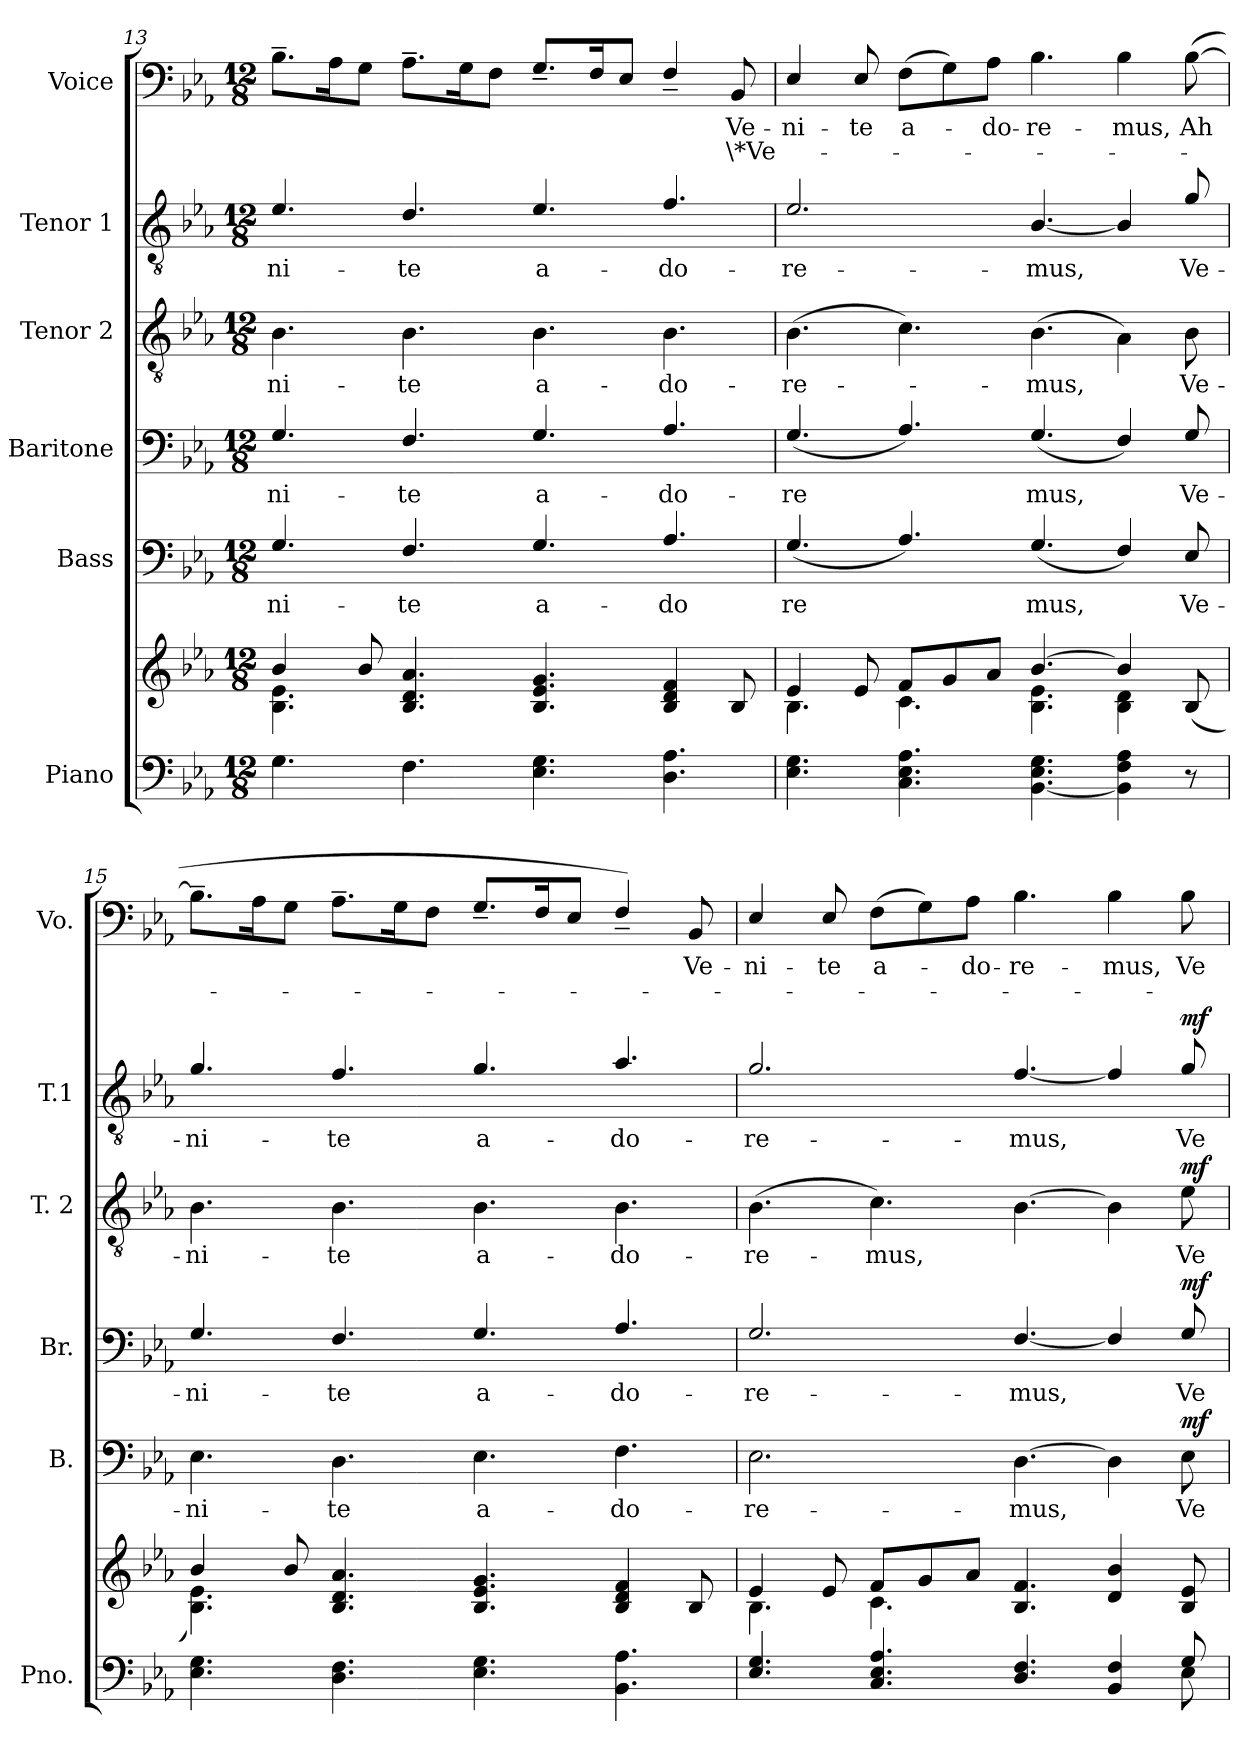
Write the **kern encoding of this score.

**kern	**kern	**kern	**text	**dynam	**kern	**text	**dynam	**kern	**text	**dynam	**kern	**text	**dynam	**kern	**text	**text
*part6	*part6	*part5	*part5	*part5	*part4	*part4	*part4	*part3	*part3	*part3	*part2	*part2	*part2	*part1	*part1	*part1
*staff7	*staff6	*staff5	*staff5	*staff5	*staff4	*staff4	*staff4	*staff3	*staff3	*staff3	*staff2	*staff2	*staff2	*staff1	*staff1	*staff1
*I"Piano	*	*I"Bass	*	*	*I"Baritone	*	*	*I"Tenor 2	*	*	*I"Tenor 1	*	*	*I"Voice	*	*
*I'Pno.	*	*I'B.	*	*	*I'Br.	*	*	*I'T. 2	*	*	*I'T.1	*	*	*I'Vo.	*	*
*clefF4	*clefG2	*clefF4	*	*	*clefF4	*	*	*clefGv2	*	*	*clefGv2	*	*	*clefF4	*	*
*k[b-e-a-]	*k[b-e-a-]	*k[b-e-a-]	*	*	*k[b-e-a-]	*	*	*k[b-e-a-]	*	*	*k[b-e-a-]	*	*	*k[b-e-a-]	*	*
*M12/8	*M12/8	*M12/8	*	*	*M12/8	*	*	*M12/8	*	*	*M12/8	*	*	*M12/8	*	*
=13	=13	=13	=13	=13	=13	=13	=13	=13	=13	=13	=13	=13	=13	=13	=13	=13
*	*^	*	*	*	*	*	*	*	*	*	*	*	*	*	*	*
!	!	!	!	!LO:LY:b	!	!	!LO:LY:b	!	!	!LO:LY:b	!	!	!LO:LY:b	!	!	!	!
4.G\	4b-/	4.B-\ 4.e-\	4.G/	-ni-	.	4.G/	-ni-	.	4.B-\	-ni-	.	4.e-/	-ni-	.	8.B-~>\L	.	.
.	.	.	.	.	.	.	.	.	.	.	.	.	.	.	16A-\K	.	.
.	8b-/	.	.	.	.	.	.	.	.	.	.	.	.	.	8G\J	.	.
!	!	!	!	!LO:LY:b	!	!	!LO:LY:b	!	!	!LO:LY:b	!	!	!LO:LY:b	!	!	!	!
4.F\	4.B-/ 4.d/ 4.a-/	1ryy	4.F/	-te	.	4.F/	-te	.	4.B-\	-te	.	4.d/	-te	.	8.A-~>\L	.	.
.	.	.	.	.	.	.	.	.	.	.	.	.	.	.	16G\K	.	.
.	.	.	.	.	.	.	.	.	.	.	.	.	.	.	8F\J	.	.
!	!	!	!	!LO:LY:b	!	!	!LO:LY:b	!	!	!LO:LY:b	!	!	!LO:LY:b	!	!	!	!
4.E-\ 4.G\	4.B-/ 4.e-/ 4.g/	.	4.G/	a-	.	4.G/	a-	.	4.B-\	a-	.	4.e-/	a-	.	8.G~</L	.	.
.	.	.	.	.	.	.	.	.	.	.	.	.	.	.	16F/K	.	.
.	.	.	.	.	.	.	.	.	.	.	.	.	.	.	8E-/J	.	.
!	!	!	!	!LO:LY:b	!	!	!LO:LY:b	!	!	!LO:LY:b	!	!	!LO:LY:b	!	!	!	!
4.D\ 4.A-\	4B-/ 4d/ 4f/	.	4.A-/	-do	.	4.A-/	-do-	.	4.B-\	-do-	.	4.f/	-do-	.	4F~</	.	.
!	!	!	!	!	!	!	!	!	!	!	!	!	!	!	!	!LO:LY:b	!LO:LY:b
.	8B-/	8ryy	.	.	.	.	.	.	.	.	.	.	.	.	8BB-/	Ve-	\*Ve-
=14	=14	=14	=14	=14	=14	=14	=14	=14	=14	=14	=14	=14	=14	=14	=14	=14	=14
!	!	!	!	!LO:LY:b	!	!	!LO:LY:b	!	!	!LO:LY:b	!	!	!LO:LY:b	!	!	!LO:LY:b	!
4.E-\ 4.G\	4e-/	4.B-\	(>4.G/	-re	.	(>4.G/	-re	.	(<4.B-\	-re-	.	2.e-/	-re-	.	4E-/	-ni-	.
!	!	!	!	!	!	!	!	!	!	!	!	!	!	!	!	!LO:LY:b	!
.	8e-/	.	.	.	.	.	.	.	.	.	.	.	.	.	8E-/	-te	.
!	!	!	!	!	!	!	!	!	!	!	!	!	!	!	!	!LO:LY:b	!
4.C\ 4.E-\ 4.A-\	8f/L	4.c\	4.A-/)	.	.	4.A-/)	.	.	4.c\)	.	.	.	.	.	(>8F\L	a-	.
.	8g/	.	.	.	.	.	.	.	.	.	.	.	.	.	8G\)	.	.
!	!	!	!	!	!	!	!	!	!	!	!	!	!	!	!	!LO:LY:b	!
.	8a-/J	.	.	.	.	.	.	.	.	.	.	.	.	.	8A-\J	-do-	.
!	!	!	!	!LO:LY:b	!	!	!LO:LY:b	!	!	!LO:LY:b	!	!	!LO:LY:b	!	!	!LO:LY:b	!
[>4.BB-\ 4.E-\ 4.G\	[>4.b-/	4.B-\ 4.e-\	(>4.G/	-mus,	.	(>4.G/	-mus,	.	(<4.B-\	-mus,	.	[>4.B-/	-mus,	.	4.B-\	-re-	.
!	!	!	!	!	!	!	!	!	!	!	!	!	!	!	!	!LO:LY:b	!
4BB-\] 4F\ 4A-\	4b-/]	4B-\ 4d\	4F/)	.	.	4F/)	.	.	4A-\)	.	.	4B-/]	.	.	4B-\	-mus,	.
!	!	!	!	!LO:LY:b	!	!	!LO:LY:b	!	!	!LO:LY:b	!	!	!LO:LY:b	!	!	!LO:LY:b	!
8r	(<8B-/	8ryy	8E-/	Ve-	.	8G/	Ve-	.	8B-\	Ve-	.	8g/	Ve-	.	(>[>8B-\	Ah	.
!!LO:PB:g=z
=15	=15	=15	=15	=15	=15	=15	=15	=15	=15	=15	=15	=15	=15	=15	=15	=15	=15
!	!	!	!	!LO:LY:b	!	!	!LO:LY:b	!	!	!LO:LY:b	!	!	!LO:LY:b	!	!	!	!
4.E-\ 4.G\	4b-/	4.B-\ 4.e-\)	4.E-\	-ni-	.	4.G/	-ni-	.	4.B-\	-ni-	.	4.g/	-ni-	.	8.B-~>\L]	.	.
.	.	.	.	.	.	.	.	.	.	.	.	.	.	.	16A-\K	.	.
.	8b-/	.	.	.	.	.	.	.	.	.	.	.	.	.	8G\J	.	.
!	!	!	!	!LO:LY:b	!	!	!LO:LY:b	!	!	!LO:LY:b	!	!	!LO:LY:b	!	!	!	!
4.D\ 4.F\	4.B-/ 4.d/ 4.a-/	1ryy	4.D\	-te	.	4.F/	-te	.	4.B-\	-te	.	4.f/	-te	.	8.A-~>\L	.	.
.	.	.	.	.	.	.	.	.	.	.	.	.	.	.	16G\K	.	.
.	.	.	.	.	.	.	.	.	.	.	.	.	.	.	8F\J	.	.
!	!	!	!	!LO:LY:b	!	!	!LO:LY:b	!	!	!LO:LY:b	!	!	!LO:LY:b	!	!	!	!
4.E-\ 4.G\	4.B-/ 4.e-/ 4.g/	.	4.E-\	a-	.	4.G/	a-	.	4.B-\	a-	.	4.g/	a-	.	8.G~</L	.	.
.	.	.	.	.	.	.	.	.	.	.	.	.	.	.	16F/K	.	.
.	.	.	.	.	.	.	.	.	.	.	.	.	.	.	8E-/J	.	.
!	!	!	!	!LO:LY:b	!	!	!LO:LY:b	!	!	!LO:LY:b	!	!	!LO:LY:b	!	!	!	!
4.BB-\ 4.A-\	4B-/ 4d/ 4f/	.	4.F\	-do-	.	4.A-/	-do-	.	4.B-\	-do-	.	4.a-/	-do-	.	4F~</)	.	.
!	!	!	!	!	!	!	!	!	!	!	!	!	!	!	!	!LO:LY:b	!
.	8B-/	8ryy	.	.	.	.	.	.	.	.	.	.	.	.	8BB-/	Ve-	.
=16	=16	=16	=16	=16	=16	=16	=16	=16	=16	=16	=16	=16	=16	=16	=16	=16	=16
*^	*	*	*	*	*	*	*	*	*	*	*	*	*	*	*	*	*
!	!	!	!	!	!LO:LY:b	!	!	!LO:LY:b	!	!	!LO:LY:b	!	!	!LO:LY:b	!	!	!LO:LY:b	!
4.E-/ 4.G/	4.ryy	4e-/	4.B-\	2.E-\	-re-	.	2.G/	-re-	.	(<4.B-\	-re-	.	2.g/	-re-	.	4E-/	-ni-	.
!	!	!	!	!	!	!	!	!	!	!	!	!	!	!	!	!	!LO:LY:b	!
.	.	8e-/	.	.	.	.	.	.	.	.	.	.	.	.	.	8E-/	-te	.
*v	*v	*	*	*	*	*	*	*	*	*	*	*	*	*	*	*	*	*
!	!	!	!	!	!	!	!	!	!	!LO:LY:b	!	!	!	!	!	!LO:LY:b	!
4.C/ 4.E-/ 4.A-/	8f/L	4.c\	.	.	.	.	.	.	4.c\)	-mus,	.	.	.	.	(>8F\L	a-	.
.	8g/	.	.	.	.	.	.	.	.	.	.	.	.	.	8G\)	.	.
!	!	!	!	!	!	!	!	!	!	!	!	!	!	!	!	!LO:LY:b	!
.	8a-/J	.	.	.	.	.	.	.	.	.	.	.	.	.	8A-\J	-do-	.
!	!	!	!	!LO:LY:b	!	!	!LO:LY:b	!	!	!	!	!	!LO:LY:b	!	!	!LO:LY:b	!
4.D/ 4.F/	4.B-/ 4.f/	2.ryy	[<4.D\	-mus,	.	[>4.F/	-mus,	.	[<4.B-\	.	.	[>4.f/	-mus,	.	4.B-\	-re-	.
!	!	!	!	!	!	!	!	!	!	!	!	!	!	!	!	!LO:LY:b	!
4BB-/ 4F/	4d/ 4b-/	.	4D\]	.	.	4F/]	.	.	4B-\]	.	.	4f/]	.	.	4B-\	-mus,	.
*^	*	*	*	*	*	*	*	*	*	*	*	*	*	*	*	*	*
!	!	!	!	!	!LO:LY:b	!LO:DY:a	!	!LO:LY:b	!LO:DY:a	!	!LO:LY:b	!LO:DY:a	!	!LO:LY:b	!LO:DY:a	!	!LO:LY:b	!
8G/	8E-\	8B-/ 8e-/	.	8E-\	Ve	mf	8G/	Ve	mf	8e-\	Ve-	mf	8g/	Ve-	mf	8B-\	Ve-	.
*v	*v	*	*	*	*	*	*	*	*	*	*	*	*	*	*	*	*	*
*	*v	*v	*	*	*	*	*	*	*	*	*	*	*	*	*	*	*
=	=	=	=	=	=	=	=	=	=	=	=	=	=	=	=	=
*-	*-	*-	*-	*-	*-	*-	*-	*-	*-	*-	*-	*-	*-	*-	*-	*-
